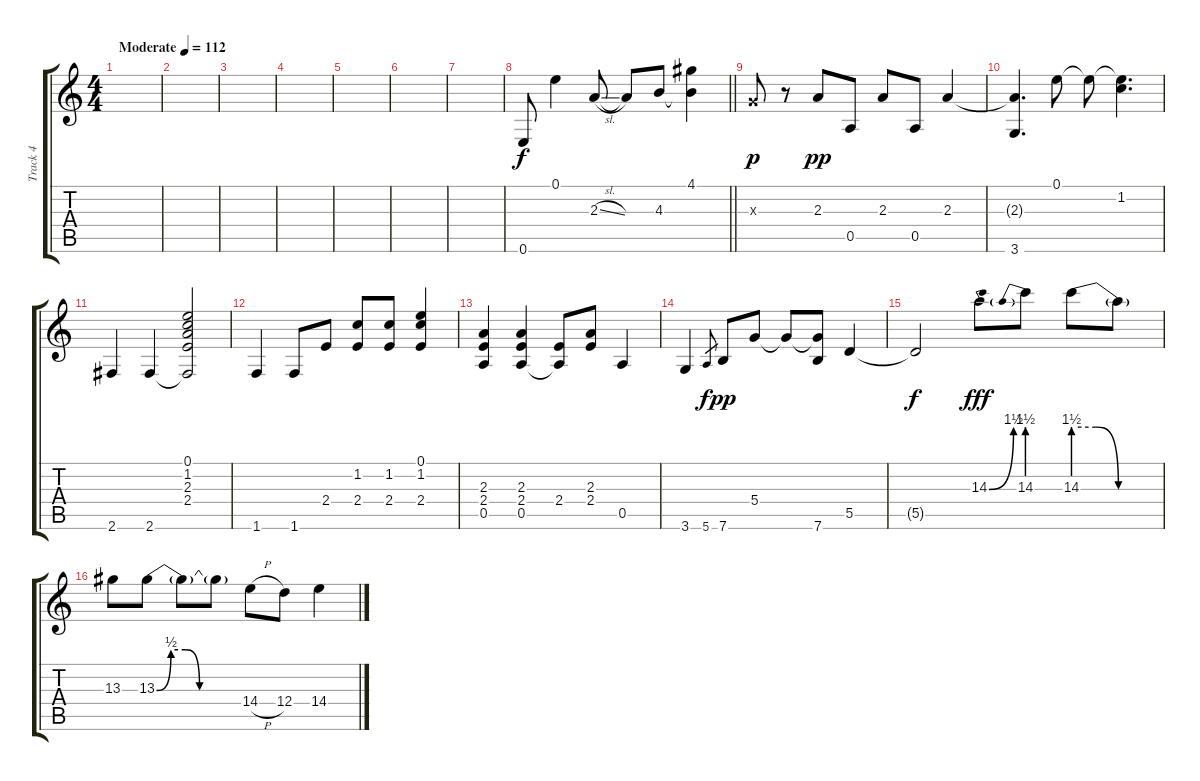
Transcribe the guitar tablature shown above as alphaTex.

\track ("Track 4" "Track 4") {instrument electricguitarjazz}
\staff {score tabs}
\tuning (E4 B3 G3 D3 A2 E2) {hide}
\ts (4 4)
\tempo (112 "Moderate")
\clef g2
\ks c
|
|
|
|
|
|
|
\barLineRight lightlight
0.6.8 0.1.4 2.3{sl}.8 2.3{t}.8 4.3.8 (4.1 4.3{t}).4 |
0.3{x}.8{dy p} r.8 2.3.8{dy pp} 0.5.8 2.3.8 0.5.8 2.3.4 |
(2.3{t} 3.6).4{d} 0.1.8 0.1{t}.8 (0.1{t} 1.2).4{d} |
2.6.4 2.6.4 (0.1 1.2 2.3 2.4 2.6{t}).2 |
1.6.4 1.6.8 2.4.8 (1.2 2.4).8 (1.2 2.4).8 (0.1 1.2 2.4).4 |
(2.3 2.4 0.5).4 (2.3 2.4 0.5).4 (2.4 0.5{t}).8 (2.3 2.4).8 0.5.4 |
3.6.4 5.6.8{gr dy f} 7.6.8{dy pp} 5.4.8 5.4{t}.8 (5.4{t} 7.6).8 5.5.4 |
5.5{t}.2{dy f} 14.3{be (bend 0 0 60 6)}.8{dy fff} 14.3{be (prebend 0 6 60 6)}.8 14.3{be (custom 0 6 15 6 30 0 60 0)}.8 14.3{t}.8 |
13.3.8 13.3{be (custom 0 0 10 2 20 2 30 0 60 0)}.8 13.3{t}.8 13.3{t}.8 14.4{h}.8 12.4.8 14.4.4
